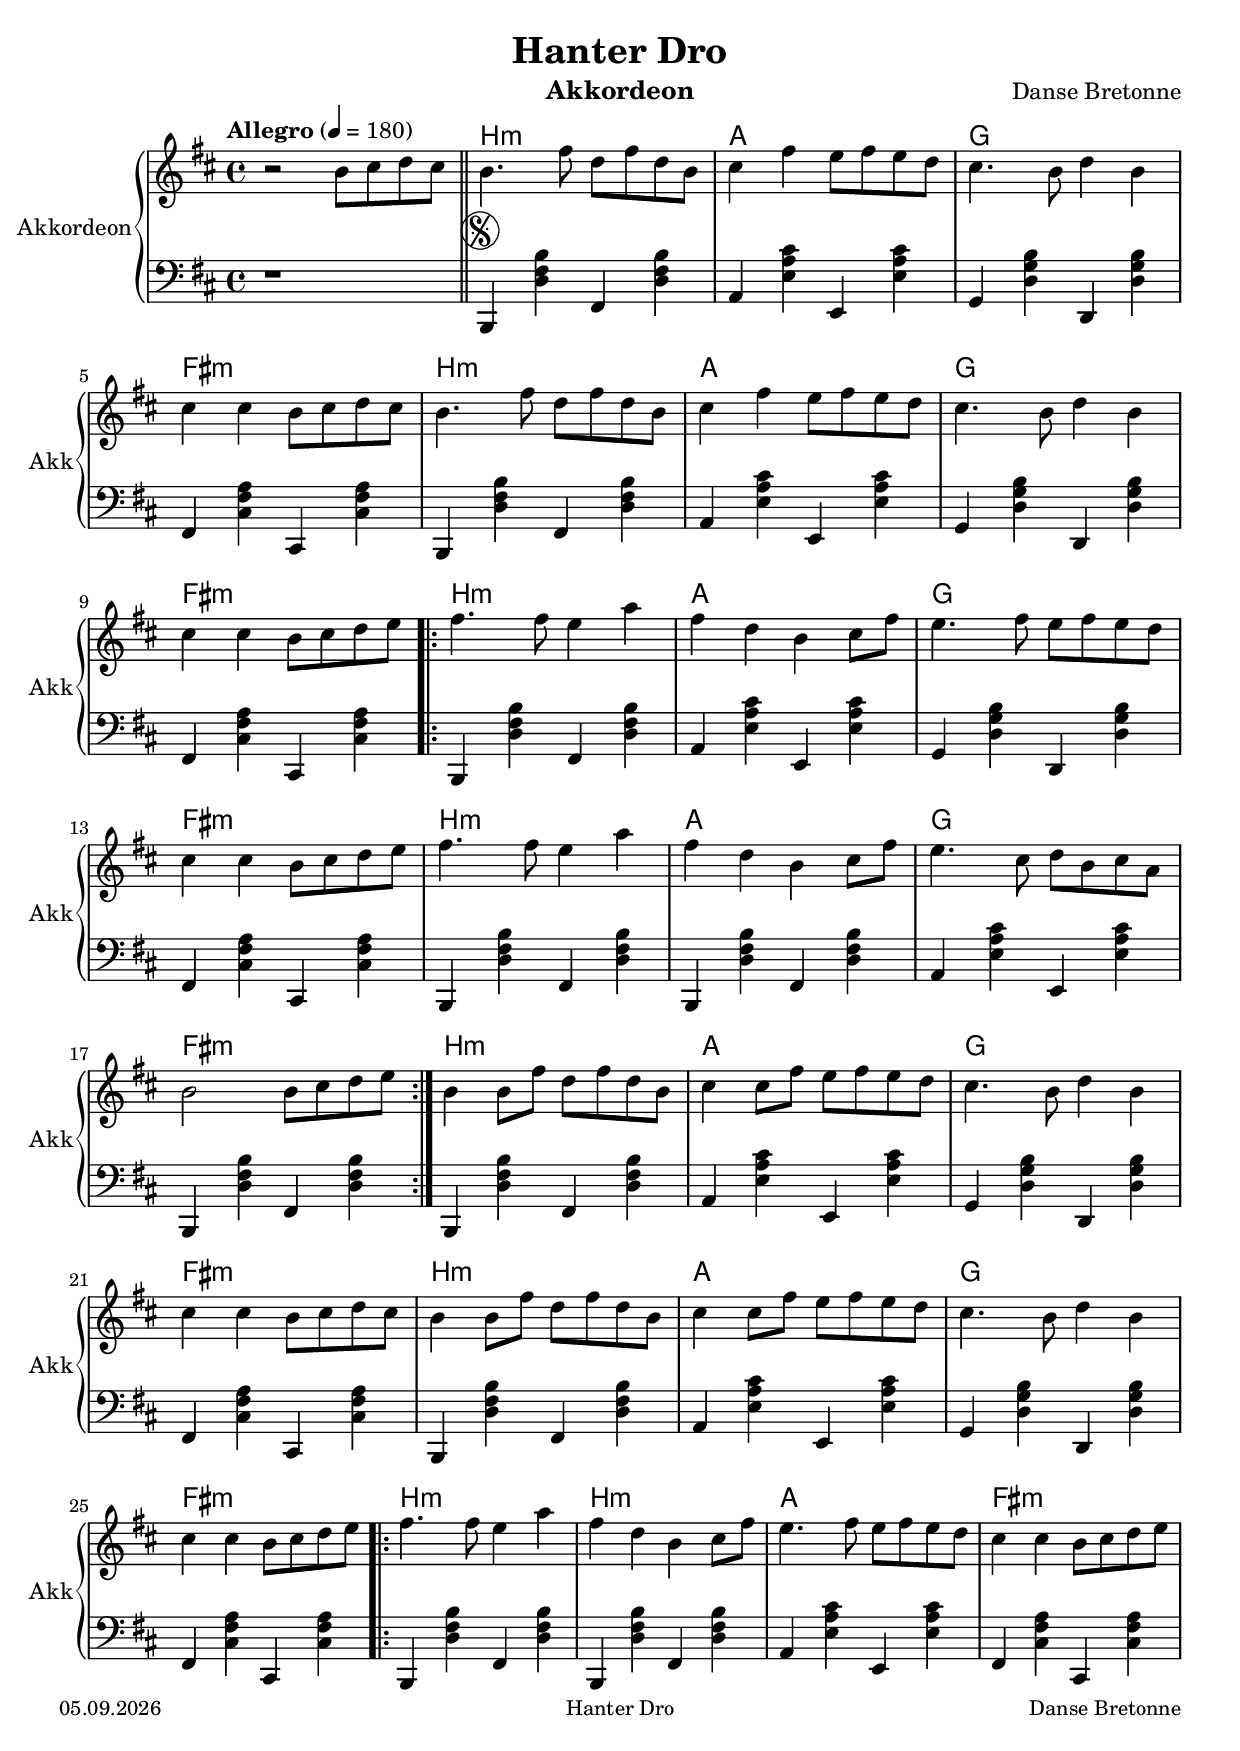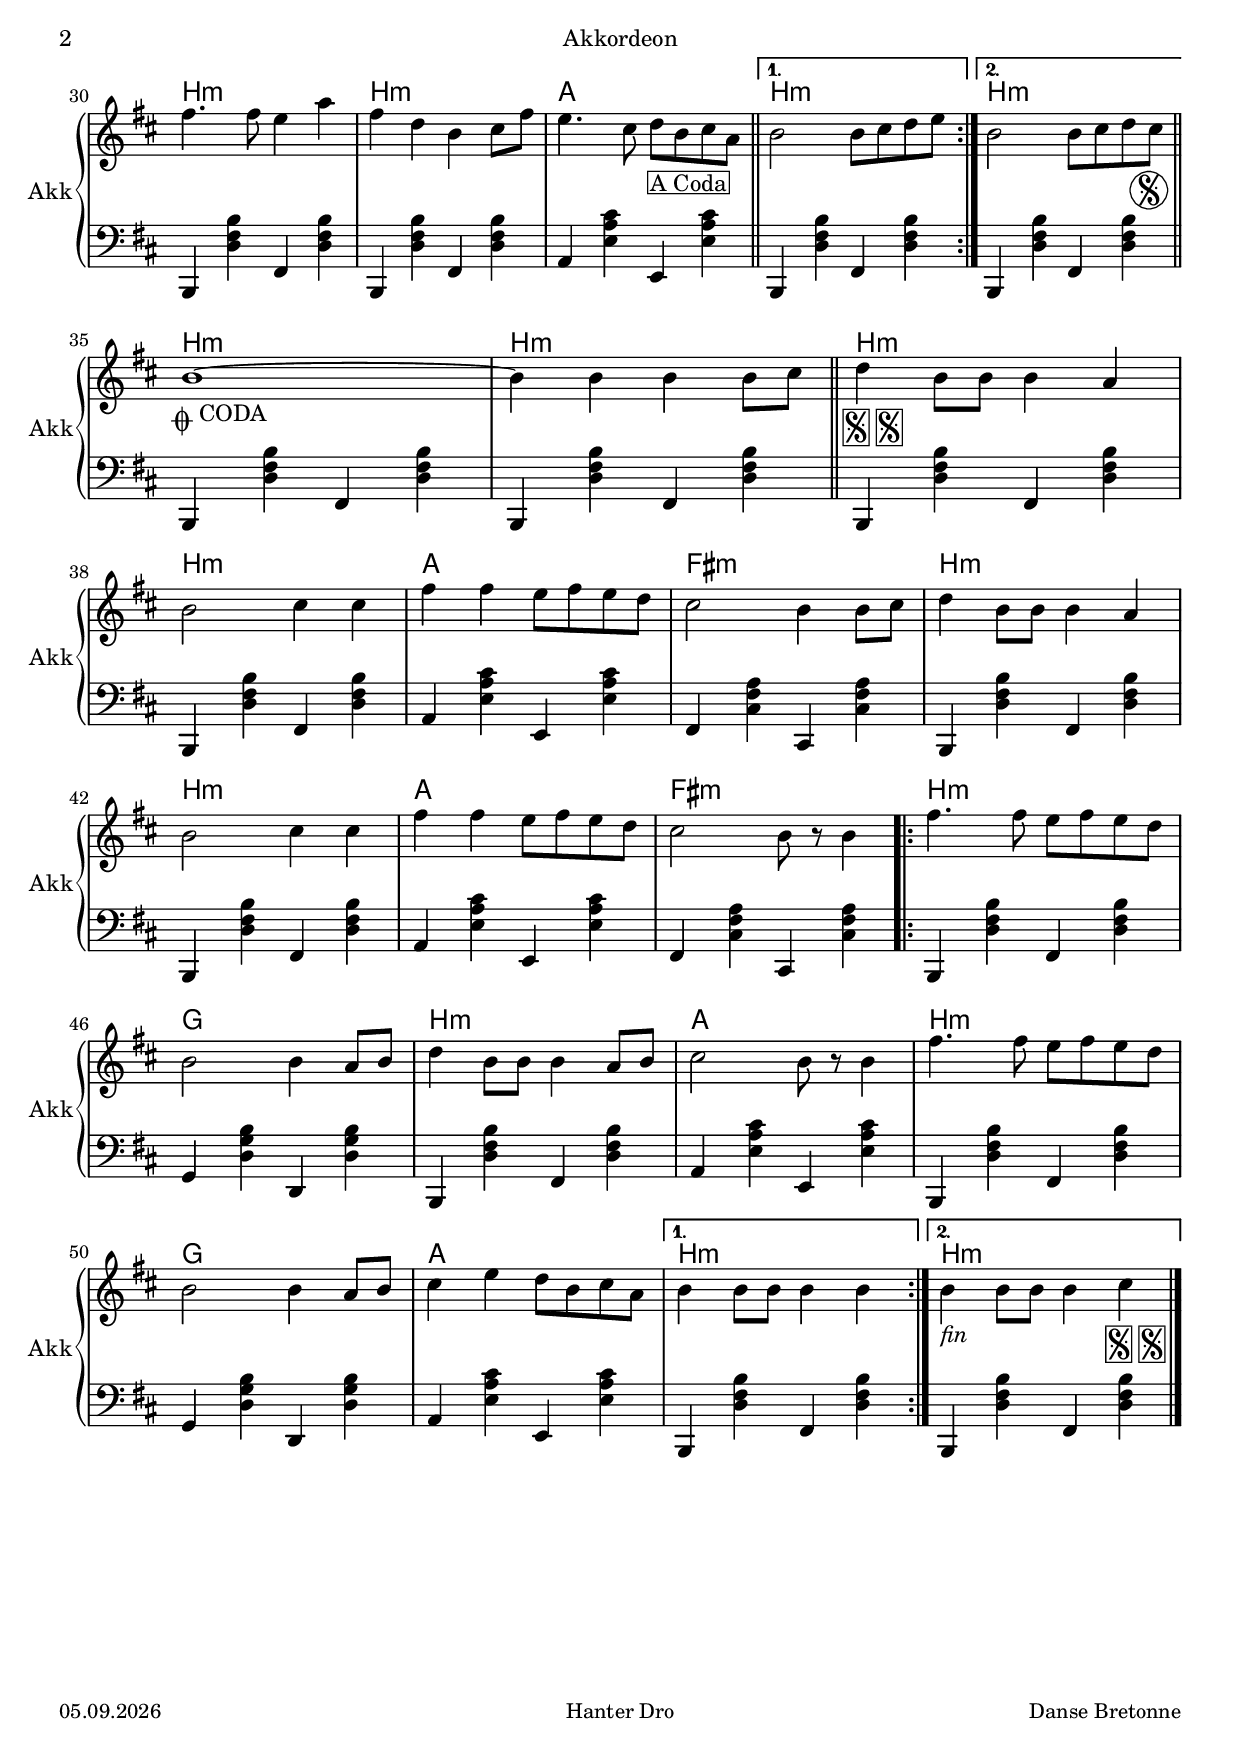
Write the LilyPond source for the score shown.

\version "2.18.2"

\include "../globals.ily"
\version "2.18.2"
\include "../globals.ily"

guitarChords = \chordmode {  
  \globalSettings  
  \transpose c b, {
    s1 | \bar "||" 
    c:m | bes | as | \break    
    g:m | c:m | bes | as | \break    
    g:m |
    \repeat volta 2 {
      c:m | bes | as | \break      
      g:m | c:m | bes | as | \break      
      g:m | 
    }
    c:m | bes | as | \break    
    g:m | c:m | bes | as | \break    
    g:m |
    \repeat volta 2 {
      c:m | c:m | bes | g:m | \break      
      c:m | c:m | bes | \bar "||"
    }
    \alternative {
      { c:m } 
      { c:m }
    } \bar "||"
    \break    
    c:m | c:m | \bar "||" c:m | \break    
    c:m | bes | g:m | c:m | \break    
    c:m | bes | g:m |
    \repeat volta 2 {
      c:m | \break
      as | c:m | bes | c:m | \break      
      as | bes |
    }
    \alternative {
      {  c:m | }
      {  c:m | }    
      \bar "|."       
    }
  }
}

\version "2.18.2"
\include "../globals.ily"

pianoTreble = {
  \globalSettings
  \transpose c b, {
    \relative c'' {
      r2  c8 d es d | \bar "||" 
      c4._\markup { \circle \musicglyph #"scripts.segno" } g'8 es g es c |
      d4 g f8 g f es |
      d4.  c8 es4 c4 |     
      \break
      
      d4 d c8 d es d |
      c4. g'8 es g es c |
      d4 g f8 g f es |
      d4. c8 es4 c | 
      \break
      
      d4 d c8 d es f |
      \repeat volta 2 {
        g4. g8 f4 bes4 |
        g4 es c d8 g |
        f4. g8 f g f es |
        \break
        
        d4 d c8 d es f |
        g4. g8 f4 bes4 |
        g4 es c d8 g |
        f4. d8 es c d bes |
        \break
        
        c2 c8 d es f 
      }
      c4 c8 g' es g es c |
      d4 d8 g f g f es |
      d4. c8 es4 c |
      \break
      
      d4 d c8 d es d |
      c4 c8 g' es g es c |
      d4 d8 g f g f es |
      d4. c8 es4 c |
      \break
      
      d4 d c8 d es f |
      \repeat volta 2 {
        g4. g8 f4 bes |
        g4 es c d8 g |
        f4. g8 f g f es |
        d4 d c8 d es f |
        \break
        
        g4. g8 f4 bes |
        g es c d8 g |
        f4. d8 es_\markup {\box "A Coda" } c d bes | \bar "||"
      }
      \alternative {
        {
          c2 c8 d es f
        } {
          c2 c8 d es d_\markup { \circle \musicglyph #"scripts.segno" }
        }
      } \bar "||"
      \break
      
      c1~_\markup { \musicglyph #"scripts.coda" "CODA" } |
      c4 c c c8 d | \bar "||"
      es4_\markup { \box { \musicglyph #"scripts.segno" \musicglyph #"scripts.segno" } } c8 c c4 bes |
      \break
      
      c2 d4 d |
      g4 g f8 g f es |
      d2 c4 c8 d |
      es4 c8 c c4 bes |
      \break
      
      c2 d4 d |
      g4 g f8 g f es |
      d2 c8 r c4 |
      \repeat volta 2 {
        g'4. g8 f g f es |
        \break
        c2 c4 bes8 c |
        es4 c8 c c4 bes8 c |
        d2 c8 r c4 |
        g'4. g8 f g f es |
        \break
        
        c2 c4 bes8 c |
        d4 f es8 c d bes |      
      }
      \alternative {
        { 
          c4 c8 c c4 c |
        }{ 
          c4_\markup{ \italic fin } c8 c c4 d_\markup { \box { \musicglyph #"scripts.segno" \musicglyph #"scripts.segno" } } |
        }
      }
      \bar "|."       
    }
  }
}

pianoBass = {
  \globalSettings
  \clef bass
  \transpose c b, {
    \relative c {
      r1 |
      c,4 <es' g c> g, <es' g c> |
      bes <f' bes d> f, <f' bes d> |
      as, <es' as c> es, <es' as c> |
      g, <d' g bes> d, <d' g bes> |
      
      c,4 <es' g c> g, <es' g c> |
      bes <f' bes d> f, <f' bes d> |
      as, <es' as c> es, <es' as c> |
      g, <d' g bes> d, <d' g bes> |
      
      \repeat volta 2 {
        c,4 <es' g c> g, <es' g c> |
        bes <f' bes d> f, <f' bes d> |
        as, <es' as c> es, <es' as c> |
        g, <d' g bes> d, <d' g bes> |
        
        c,4 <es' g c> g, <es' g c> |
        c,4 <es' g c> g, <es' g c> |
        bes <f' bes d> f, <f' bes d> |
        c,4 <es' g c> g, <es' g c> |
      }
      
      c,4 <es' g c> g, <es' g c> |
      bes <f' bes d> f, <f' bes d> |
      as, <es' as c> es, <es' as c> |
      g, <d' g bes> d, <d' g bes> |
      
      c,4 <es' g c> g, <es' g c> |
      bes <f' bes d> f, <f' bes d> |
      as, <es' as c> es, <es' as c> |
      g, <d' g bes> d, <d' g bes> |
      
      \repeat volta 2 {
        c,4 <es' g c> g, <es' g c> |
        c,4 <es' g c> g, <es' g c> |
        bes <f' bes d> f, <f' bes d> |
        g, <d' g bes> d, <d' g bes> |
        
        c,4 <es' g c> g, <es' g c> |
        c,4 <es' g c> g, <es' g c> |
        bes <f' bes d> f, <f' bes d> |      
      }
      \alternative {
        { c,4 <es' g c> g, <es' g c> | }
        { c,4 <es' g c> g, <es' g c> | }
      }
      
      c,4 <es' g c> g, <es' g c> |
      c,4 <es' g c> g, <es' g c> | \bar "||"
      c,4 <es' g c> g, <es' g c> |
      c,4 <es' g c> g, <es' g c> |
      
      bes <f' bes d> f, <f' bes d> |
      g, <d' g bes> d, <d' g bes> |
      c,4 <es' g c> g, <es' g c> |
      c,4 <es' g c> g, <es' g c> |
      bes <f' bes d> f, <f' bes d> |
      g, <d' g bes> d, <d' g bes> |
      \repeat volta 2 {
        c,4 <es' g c> g, <es' g c> |      
        as, <es' as c> es, <es' as c> |
        c,4 <es' g c> g, <es' g c> |
        bes <f' bes d> f, <f' bes d> |
        
        c,4 <es' g c> g, <es' g c> |      
        as, <es' as c> es, <es' as c> |
        bes <f' bes d> f, <f' bes d> |
      }
      \alternative {
        { c,4 <es' g c> g, <es' g c> | }
        { c,4 <es' g c> g, <es' g c> | }
      }        
    }
  }
}


\header {
  instrument = "Akkordeon"
}

\score {
  <<    
    \new ChordNames { \germanChords \guitarChords }
    \new PianoStaff \with { instrumentName = "Akkordeon" shortInstrumentName = "Akk" } { <<
      \new Staff  { \pianoTreble }
      \new Staff  { \pianoBass }
    >> }
  >>
  \layout {
    indent = 1.5\cm
    short-indent = 0.5\cm
  }
}
